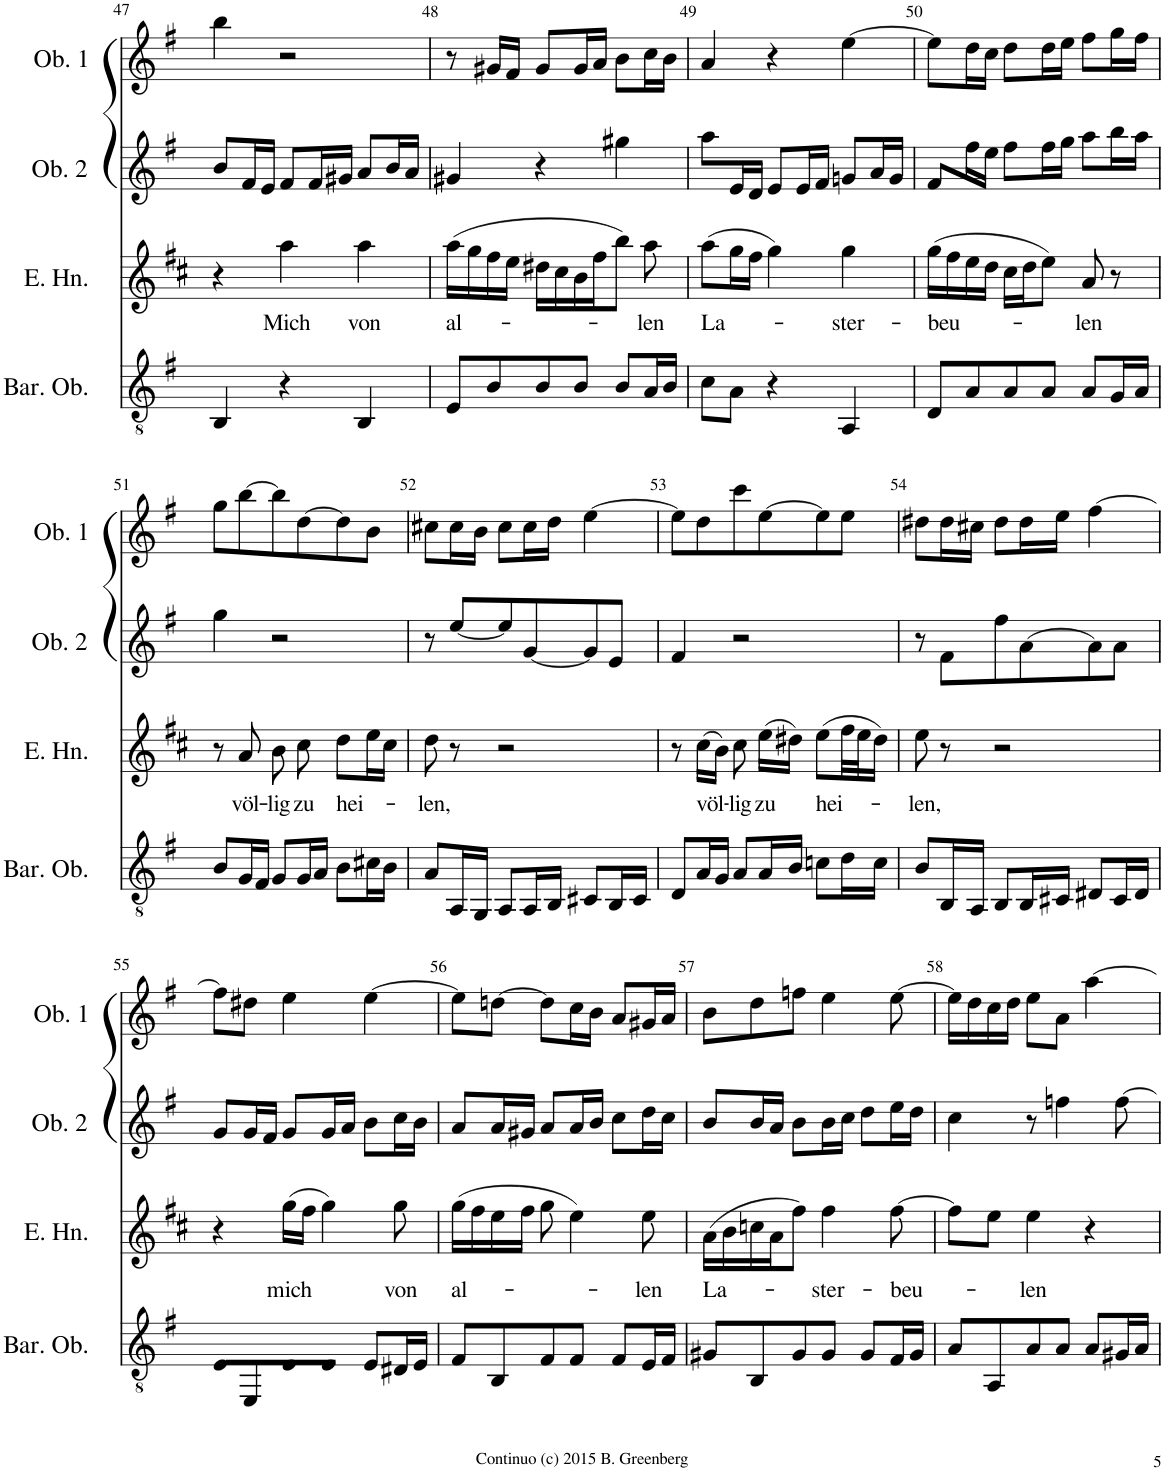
**kern	**kern	**text	**kern	**kern
*part4	*part3	*part3	*part2	*part1
*staff4	*staff3	*staff3	*staff2	*staff1
*I"Baritone Oboe	*I"English Horn	*	*I"Oboe 2	*I"Oboe 1
*I'Bar. Ob.	*I'E. Hn.	*	*I'Ob. 2	*I'Ob. 1
!!LO:PB:g=z
*clefGv2	*clefG2	*	*clefG2	*clefG2
*	*Trd4c7	*	*	*
*k[f#]	*k[f#c#]	*	*k[f#]	*k[f#]
*M3/4	*M3/4	*	*M3/4	*M3/4
=47	=47	=47	=47	=47
4BB/	4r	.	8b/L	4bb\
.	.	.	16f#/L	.
.	.	.	16e/JJ	.
!	!	!LO:LY:b	!	!
4r	4aa\	Mich	8f#/L	2r
.	.	.	16f#/L	.
.	.	.	16g#X/JJ	.
!	!	!LO:LY:b	!	!
4BB/	4aa\	von	8a/L	.
.	.	.	16b/L	.
.	.	.	16a/JJ	.
=48	=48	=48	=48	=48
!	!	!LO:LY:b	!	!
8E/L	(16aa\LL	al-	4g#X/	8r
.	16gg\	.	.	.
8B/	16ff#\	.	.	16g#X/LL
.	16ee\JJ	.	.	16f#/JJ
8B/	16dd#X\LL	.	4r	8g#/L
.	16cc#\	.	.	.
8B/J	16b\	.	.	16g#/L
.	16ff#\J	.	.	16a/JJ
8B/L	8bb\J)	.	4gg#X\	8b\L
!	!	!LO:LY:b	!	!
16A/L	8aa\	-len	.	16cc\L
16B/JJ	.	.	.	16b\JJ
=49	=49	=49	=49	=49
!	!	!LO:LY:b	!	!
8c\L	(8aa\L	La-	8aa\L	4a/
8A\J	16gg\L	.	16e/L	.
.	16ff#\JJ	.	16d/JJ	.
4r	4gg\)	.	8e/L	4r
.	.	.	16e/L	.
.	.	.	16f#/JJ	.
!	!	!LO:LY:b	!	!
4AA/	4gg\	-ster-	8gn/L	[4ee\
.	.	.	16a/L	.
.	.	.	16g/JJ	.
=50	=50	=50	=50	=50
!	!	!LO:LY:b	!	!
8D/L	(16gg\LL	-beu-	8f#/L	8ee\L]
.	16ff#\	.	.	.
8A/	16ee\	.	16ff#\L	16dd\L
.	16dd\JJ	.	16ee\JJ	16cc\JJ
8A/	16cc#\LL	.	8ff#\L	8dd\L
.	16dd\J	.	.	.
8A/J	8ee\J)	.	16ff#\L	16dd\L
.	.	.	16gg\JJ	16ee\JJ
!	!	!LO:LY:b	!	!
8A/L	8a/	-len	8aa\L	8ff#\L
16G/L	8r	.	16bb\L	16gg\L
16A/JJ	.	.	16aa\JJ	16ff#\JJ
!!LO:LB:g=z
=51	=51	=51	=51	=51
8B/L	8r	.	4gg\	8gg\L
!	!	!LO:LY:b	!	!
16G/L	8a/	völ-	.	[8bb\
16F#/JJ	.	.	.	.
!	!	!LO:LY:b	!	!
8G/L	8b\	-lig	2r	8bb\]
!	!	!LO:LY:b	!	!
16G/L	8cc#\	zu	.	[8dd\
16A/JJ	.	.	.	.
!	!	!LO:LY:b	!	!
8B\L	8dd\L	hei-	.	8dd\]
16c#X\L	16ee\L	.	.	8b\J
16B\JJ	16cc#\JJ	.	.	.
=52	=52	=52	=52	=52
!	!	!LO:LY:b	!	!
8A/L	8dd\	-len,	8r	8cc#X\L
16AA/L	8r	.	[8ee/L	16cc#\L
16GG/JJ	.	.	.	16b\JJ
8AA/L	2r	.	8ee/]	8cc#\L
16AA/L	.	.	[8g/	16cc#\L
16BB/JJ	.	.	.	16dd\JJ
8C#X/L	.	.	8g/]	[4ee\
16BB/L	.	.	8e/J	.
16C#/JJ	.	.	.	.
=53	=53	=53	=53	=53
8D/L	8r	.	4f#/	8ee\L]
!	!	!LO:LY:b	!	!
16A/L	(16cc#\LL	völ-	.	8dd\
16G/JJ	16b\JJ)	.	.	.
!	!	!LO:LY:b	!	!
8A/L	8cc#\	-lig	2r	8ccc\
!	!	!LO:LY:b	!	!
16A/L	(16ee\LL	zu	.	[8ee\
16B/JJ	16dd#X\JJ)	.	.	.
!	!	!LO:LY:b	!	!
8cn\L	(8ee\L	hei-	.	8ee\]
16d\L	32ff#\LL	.	.	8ee\J
.	32ee\J	.	.	.
16c\JJ	16dd#\JJ)	.	.	.
=54	=54	=54	=54	=54
!	!	!LO:LY:b	!	!
8B/L	8ee\	-len,	8r	8dd#X\L
16BB/L	8r	.	8f#\L	16dd#\L
16AA/JJ	.	.	.	16cc#X\JJ
8BB/L	2r	.	8ff#\	8dd#\L
16BB/L	.	.	[8a\	16dd#\L
16C#X/JJ	.	.	.	16ee\JJ
8D#X/L	.	.	8a\]	[4ff#\
16C#/L	.	.	8a\J	.
16D#/JJ	.	.	.	.
!!LO:LB:g=z
=55	=55	=55	=55	=55
8E/L	4r	.	8g/L	8ff#\L]
8EE/	.	.	16g/L	8dd#X\J
.	.	.	16f#/JJ	.
!	!	!LO:LY:b	!	!
8E/	(16gg\LL	mich	8g/L	4ee\
.	16ff#\JJ	.	.	.
8E/J	4gg\)	.	16g/L	.
.	.	.	16a/JJ	.
8E/L	.	.	8b\L	[4ee\
!	!	!LO:LY:b	!	!
16D#X/L	8gg\	von	16cc\L	.
16E/JJ	.	.	16b\JJ	.
=56	=56	=56	=56	=56
!	!	!LO:LY:b	!	!
8F#/L	(16gg\LL	al-	8a/L	8ee\L]
.	16ff#\	.	.	.
8BB/	16ee\	.	16a/L	[8ddn\J
.	16ff#\JJ	.	16g#X/JJ	.
8F#/	8gg\	.	8a/L	8dd\L]
8F#/J	4ee\)	.	16a/L	16cc\L
.	.	.	16b/JJ	16b\JJ
8F#/L	.	.	8cc\L	8a/L
!	!	!LO:LY:b	!	!
16E/L	8ee\	len	16dd\L	16g#X/L
16F#/JJ	.	.	16cc\JJ	16a/JJ
=57	=57	=57	=57	=57
!	!	!LO:LY:b	!	!
8G#X/L	(16a\LL	La-	8b/L	8b\L
.	16b\	.	.	.
8BB/	16ccn\	.	16b/L	8dd\
.	16a\J	.	16a/JJ	.
8G#/	8ff#\J)	.	8b\L	8ffn\J
!	!	!LO:LY:b	!	!
8G#/J	4ff#\	-ster-	16b\L	4ee\
.	.	.	16cc\JJ	.
8G#/L	.	.	8dd\L	.
!	!	!LO:LY:b	!	!
16F#/L	[8ff#\	-beu-	16ee\L	[8ee\
16G#/JJ	.	.	16dd\JJ	.
=58	=58	=58	=58	=58
8A/L	8ff#\L]	.	4cc\	16ee\LL]
.	.	.	.	16dd\
8AA/	8ee\J	.	.	16cc\
.	.	.	.	16dd\JJ
!	!	!LO:LY:b	!	!
8A/	4ee\	-len	8r	8ee\L
8A/J	.	.	4ffn\	8a\J
8A/L	4r	.	.	[4aa\
16G#X/L	.	.	[8ff\	.
16A/JJ	.	.	.	.
=	=	=	=	=
*-	*-	*-	*-	*-
